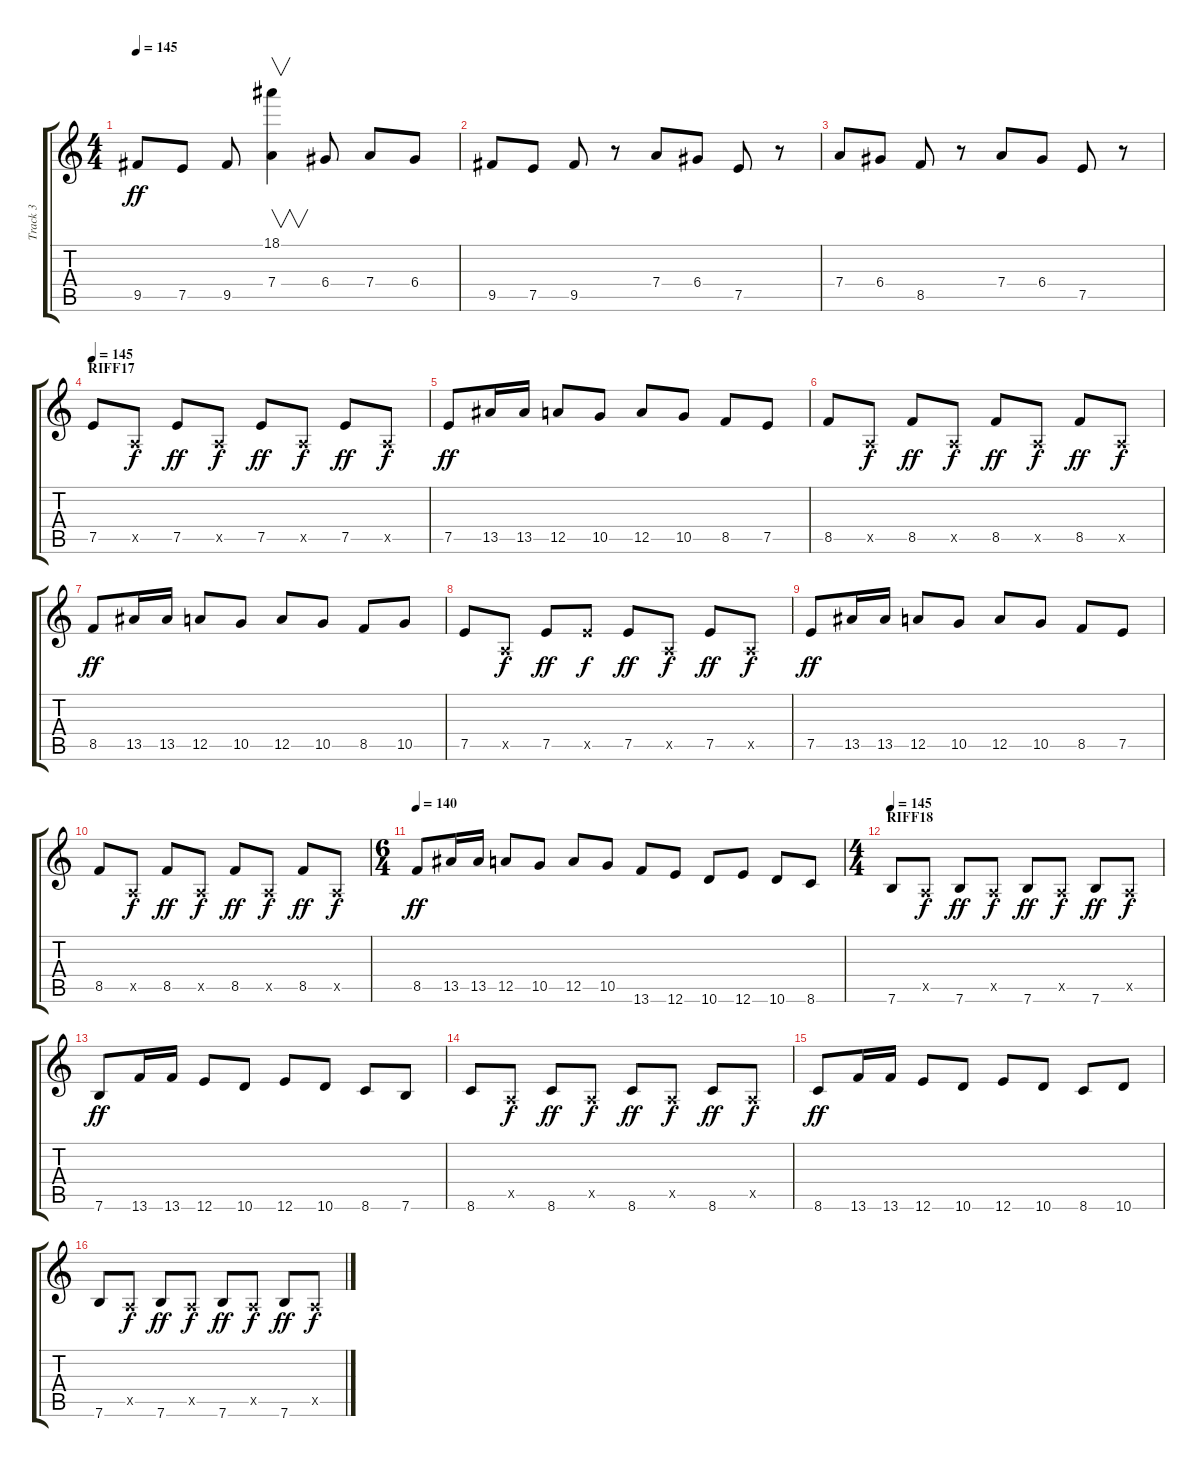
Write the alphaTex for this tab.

\track ("Track 3" "Track 3") {instrument distortionguitar}
\staff {score tabs}
\tuning (E4 B3 G3 D3 A2 E2) {hide}
\ts (4 4)
\tempo 145
\clef g2
\ks c
9.5.8{dy ff} 7.5.8 9.5.8 (18.1 7.4).4{v} 6.4.8 7.4.8 6.4.8 |
9.5.8 7.5.8 9.5.8 r.8 7.4.8 6.4.8 7.5.8 r.8 |
7.4.8 6.4.8 8.5.8 r.8 7.4.8 6.4.8 7.5.8 r.8 |
\section ("" "RIFF17")
\tempo 145
7.5.8 0.5{x}.8{dy f} 7.5.8{dy ff} 0.5{x}.8{dy f} 7.5.8{dy ff} 0.5{x}.8{dy f} 7.5.8{dy ff} 0.5{x}.8{dy f} |
7.5.8{dy ff} 13.5.16 13.5.16 12.5.8 10.5.8 12.5.8 10.5.8 8.5.8 7.5.8 |
8.5.8 0.5{x}.8{dy f} 8.5.8{dy ff} 0.5{x}.8{dy f} 8.5.8{dy ff} 0.5{x}.8{dy f} 8.5.8{dy ff} 0.5{x}.8{dy f} |
8.5.8{dy ff} 13.5.16 13.5.16 12.5.8 10.5.8 12.5.8 10.5.8 8.5.8 10.5.8 |
7.5.8 0.5{x}.8{dy f} 7.5.8{dy ff} 7.5{x}.8{dy f} 7.5.8{dy ff} 0.5{x}.8{dy f} 7.5.8{dy ff} 0.5{x}.8{dy f} |
7.5.8{dy ff} 13.5.16 13.5.16 12.5.8 10.5.8 12.5.8 10.5.8 8.5.8 7.5.8 |
8.5.8 0.5{x}.8{dy f} 8.5.8{dy ff} 0.5{x}.8{dy f} 8.5.8{dy ff} 0.5{x}.8{dy f} 8.5.8{dy ff} 0.5{x}.8{dy f} |
\ts (6 4)
\tempo 140
8.5.8{dy ff} 13.5.16 13.5.16 12.5.8 10.5.8 12.5.8 10.5.8 13.6.8 12.6.8 10.6.8 12.6.8 10.6.8 8.6.8 |
\ts (4 4)
\section ("" "RIFF18")
\tempo 145
7.6.8 0.5{x}.8{dy f} 7.6.8{dy ff} 0.5{x}.8{dy f} 7.6.8{dy ff} 0.5{x}.8{dy f} 7.6.8{dy ff} 0.5{x}.8{dy f} |
7.6.8{dy ff} 13.6.16 13.6.16 12.6.8 10.6.8 12.6.8 10.6.8 8.6.8 7.6.8 |
8.6.8 0.5{x}.8{dy f} 8.6.8{dy ff} 0.5{x}.8{dy f} 8.6.8{dy ff} 0.5{x}.8{dy f} 8.6.8{dy ff} 0.5{x}.8{dy f} |
8.6.8{dy ff} 13.6.16 13.6.16 12.6.8 10.6.8 12.6.8 10.6.8 8.6.8 10.6.8 |
7.6.8 0.5{x}.8{dy f} 7.6.8{dy ff} 0.5{x}.8{dy f} 7.6.8{dy ff} 0.5{x}.8{dy f} 7.6.8{dy ff} 0.5{x}.8{dy f}
